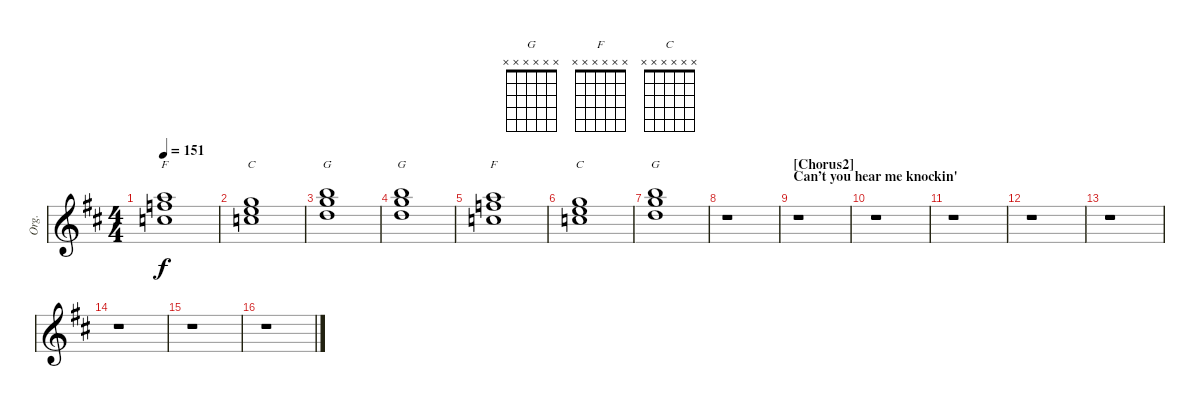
\bracketExtendMode groupsimilarinstruments
\track ("Organ" "Org.") {instrument acousticgrandpiano}
\staff {score}
\tuning (E4 B3 G3 D3 A2 E2)
\chord ("G" x x x x x x)
\chord ("F" x x x x x x)
\chord ("C" x x x x x x)
\ts (4 4)
\tempo 151
\clef g2
\ks d
(22.2{acc forcenatural} 22.3{acc forcenatural} 22.4{acc forcenatural}).1{ch "F" dy f} |
(17.3{acc forcenatural} 17.2{acc forcenatural} 15.1{acc forcenatural}).1{ch "C"} |
(24.2{acc forcenatural} 24.3{acc forcenatural} 24.4{acc forcenatural}).1{ch "G"} |
(24.2{acc forcenatural} 24.3{acc forcenatural} 24.4{acc forcenatural}).1{ch "G"} |
(22.2{acc forcenatural} 22.3{acc forcenatural} 22.4{acc forcenatural}).1{ch "F"} |
(17.3{acc forcenatural} 17.2{acc forcenatural} 15.1{acc forcenatural}).1{ch "C"} |
(24.2{acc forcenatural} 24.3{acc forcenatural} 24.4{acc forcenatural}).1{ch "G"} |
r.1 |
\section ("" "[Chorus2]\nCan’t you hear me knockin'\n")
r.1 |
r.1 |
r.1 |
r.1 |
r.1 |
r.1 |
r.1 |
r.1
